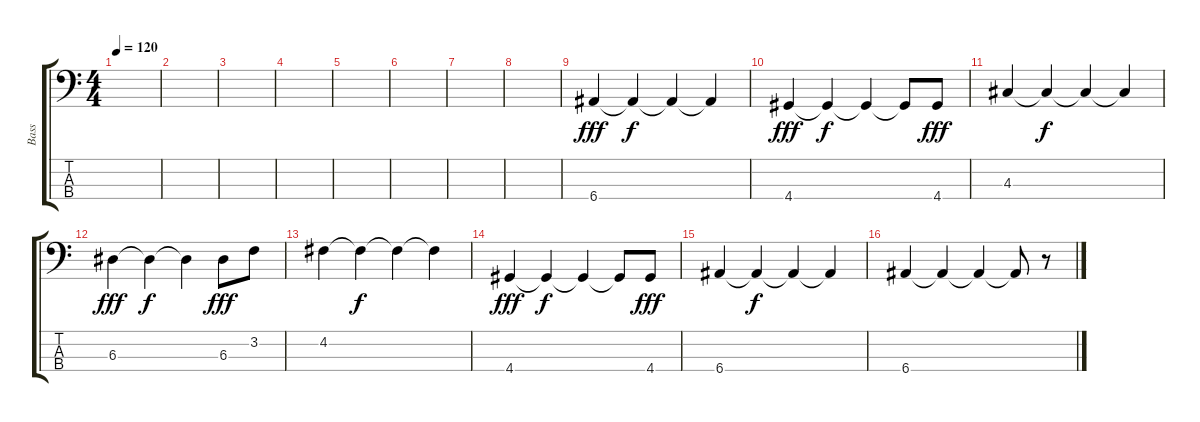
\track ("Bass" "Bass") {instrument synthbass1}
\staff {score tabs}
\tuning (G2 D2 A1 E1) {hide}
\ts (4 4)
\tempo 120
\clef f4
\ks c
|
|
|
|
|
|
|
|
6.4.4{dy fff volume 15 instrument electricbassfinger} 6.4{t}.4{dy f} 6.4{t}.4 6.4{t}.4 |
4.4.4{dy fff} 4.4{t}.4{dy f} 4.4{t}.4 4.4{t}.8 4.4.8{dy fff} |
4.3.4 4.3{t}.4{dy f} 4.3{t}.4 4.3{t}.4 |
6.3.4{dy fff} 6.3{t}.4{dy f} 6.3{t}.4 6.3.8{dy fff} 3.2.8 |
4.2.4 4.2{t}.4{dy f} 4.2{t}.4 4.2{t}.4 |
4.4.4{dy fff} 4.4{t}.4{dy f} 4.4{t}.4 4.4{t}.8 4.4.8{dy fff} |
6.4.4 6.4{t}.4{dy f} 6.4{t}.4 6.4{t}.4 |
6.4.4 6.4{t}.4 6.4{t}.4 6.4{t}.8 r.8
